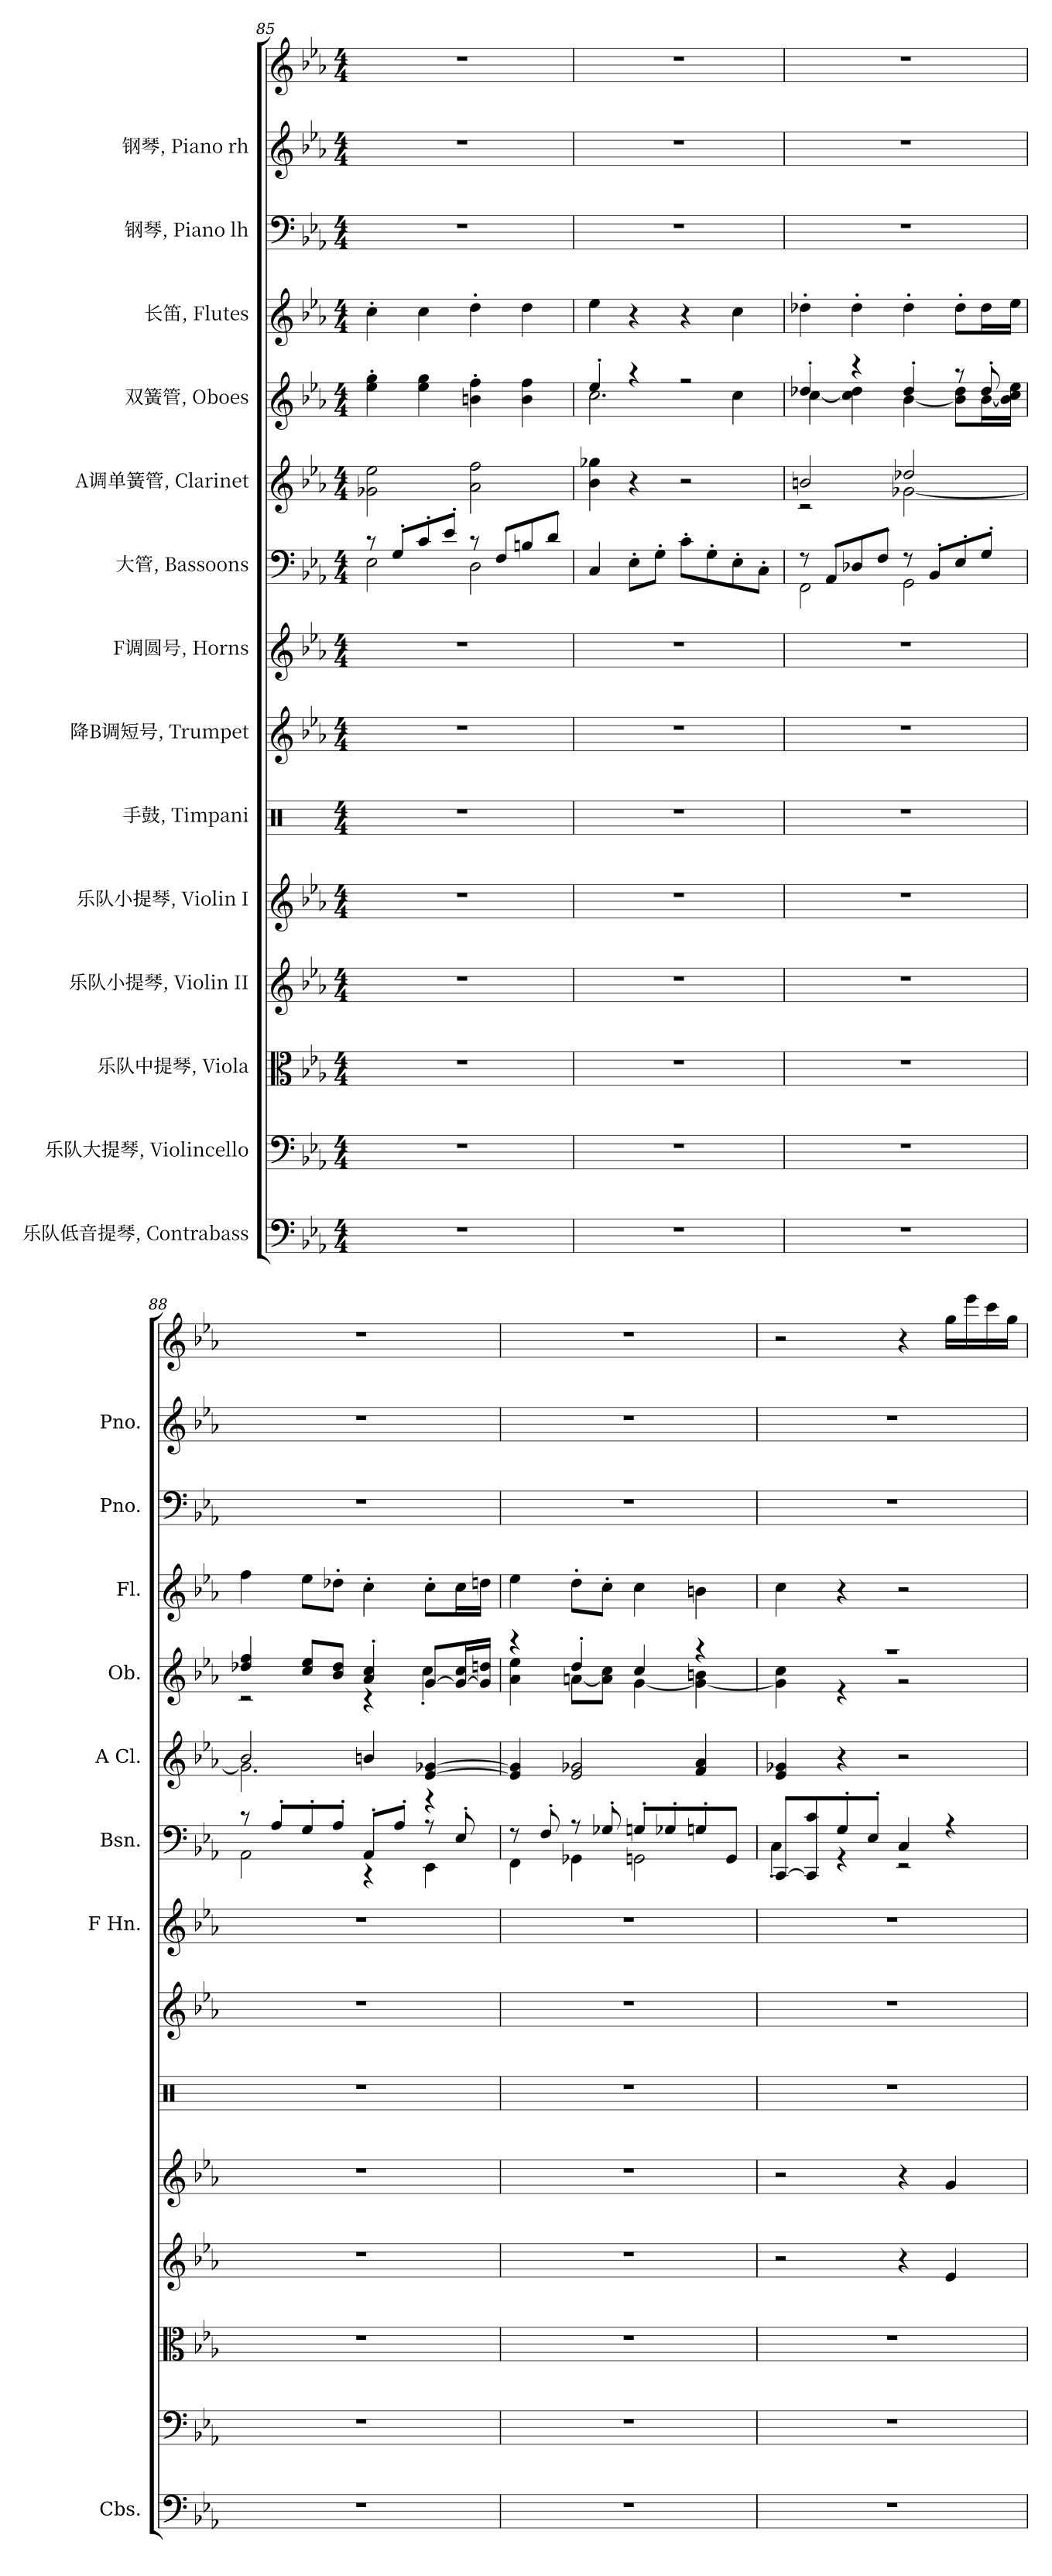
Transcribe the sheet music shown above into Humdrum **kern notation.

**kern	**kern	**kern	**kern	**kern	**kern	**kern	**kern	**kern	**kern	**kern	**kern	**kern	**kern	**kern
*part14	*part13	*part12	*part11	*part10	*part9	*part8	*part7	*part6	*part5	*part4	*part3	*part2	*part1	*part1
*staff15	*staff14	*staff13	*staff12	*staff11	*staff10	*staff9	*staff8	*staff7	*staff6	*staff5	*staff4	*staff3	*staff2	*staff1
*I"乐队低音提琴, Contrabass	*I"乐队大提琴, Violincello	*I"乐队中提琴, Viola	*I"乐队小提琴, Violin II	*I"乐队小提琴, Violin I	*I"手鼓, Timpani	*I"降B调短号, Trumpet	*I"F调圆号, Horns	*I"大管, Bassoons	*I"A调单簧管, Clarinet	*I"双簧管, Oboes	*I"长笛, Flutes	*I"钢琴, Piano lh	*I"钢琴, Piano rh	*
*I'Cbs.	*	*	*	*	*	*	*I'F Hn.	*I'Bsn.	*I'A Cl.	*I'Ob.	*I'Fl.	*I'Pno.	*I'Pno.	*
!!LO:PB:g=z
*clefF4	*clefF4	*clefC3	*clefG2	*clefG2	*clefX	*clefG2	*clefG2	*clefF4	*clefG2	*clefG2	*clefG2	*clefF4	*clefG2	*clefG2
*ITrd7c12	*	*	*	*	*	*ITrd1c2	*ITrd4c7	*	*ITrd2c3	*	*	*	*	*
*k[b-e-a-]	*k[b-e-a-]	*k[b-e-a-]	*k[b-e-a-]	*k[b-e-a-]	*k[]	*k[b-e-a-d-g-]	*k[b-e-a-d-]	*k[b-e-a-]	*k[]	*k[b-e-a-]	*k[b-e-a-]	*k[b-e-a-]	*k[b-e-a-]	*k[b-e-a-]
*M4/4	*M4/4	*M4/4	*M4/4	*M4/4	*M4/4	*M4/4	*M4/4	*M4/4	*M4/4	*M4/4	*M4/4	*M4/4	*M4/4	*M4/4
=85	=85	=85	=85	=85	=85	=85	=85	=85	=85	=85	=85	=85	=85	=85
*	*	*	*	*	*	*	*	*^	*	*	*	*	*	*
1r	1r	1r	1r	1r	1r	1r	1r	8r	2E-\	2e-X\ 2cc\	4ee-\' 4gg\'	4cc'\	1r	1r	1r
.	.	.	.	.	.	.	.	8G'/L	.	.	.	.	.	.	.
.	.	.	.	.	.	.	.	8c'/	.	.	4ee-\ 4gg\	4cc\	.	.	.
.	.	.	.	.	.	.	.	8e-'/J	.	.	.	.	.	.	.
.	.	.	.	.	.	.	.	8r	2D\	2f\ 2dd\	4bn\' 4ff\'	4dd'\	.	.	.
.	.	.	.	.	.	.	.	8F'/L	.	.	.	.	.	.	.
.	.	.	.	.	.	.	.	8Bn'/	.	.	4b\ 4ff\	4dd\	.	.	.
.	.	.	.	.	.	.	.	8d'/J	.	.	.	.	.	.	.
*	*	*	*	*	*	*	*	*v	*v	*	*	*	*	*	*
=86	=86	=86	=86	=86	=86	=86	=86	=86	=86	=86	=86	=86	=86	=86
*	*	*	*	*	*	*	*	*	*	*^	*	*	*	*
1r	1r	1r	1r	1r	1r	1r	1r	4C/	4g\ 4ee-X\	4ee-'/	2.cc\	4ee-\	1r	1r	1r
.	.	.	.	.	.	.	.	8E-'\L	4r	4r	.	4r	.	.	.
.	.	.	.	.	.	.	.	8G'\J	.	.	.	.	.	.	.
.	.	.	.	.	.	.	.	8c'\L	2r	2r	.	4r	.	.	.
.	.	.	.	.	.	.	.	8G'\	.	.	.	.	.	.	.
.	.	.	.	.	.	.	.	8E-'\	.	.	4cc\	4cc\	.	.	.
.	.	.	.	.	.	.	.	8C'\J	.	.	.	.	.	.	.
=87	=87	=87	=87	=87	=87	=87	=87	=87	=87	=87	=87	=87	=87	=87	=87
*	*	*	*	*	*	*	*	*^	*^	*	*	*	*	*	*
1r	1r	1r	1r	1r	1r	1r	1r	8r	2FF\	2g#X/	2r	4dd-X'/	[4cc\	4dd-X'\	1r	1r	1r
.	.	.	.	.	.	.	.	8AA-'/L	.	.	.	.	.	.	.	.	.
.	.	.	.	.	.	.	.	8D-X'/	.	.	.	4r	4cc\] 4dd-\	4dd-'\	.	.	.
.	.	.	.	.	.	.	.	8F'/J	.	.	.	.	.	.	.	.	.
.	.	.	.	.	.	.	.	8r	2GG\	2b-X/	[2e-X\	4dd-'/	[4b-\	4dd-'\	.	.	.
.	.	.	.	.	.	.	.	8BB-'/L	.	.	.	.	.	.	.	.	.
.	.	.	.	.	.	.	.	8E-'/	.	.	.	8r	8b-\] 8dd-\L	8dd-'\L	.	.	.
.	.	.	.	.	.	.	.	8G'/J	.	.	.	8dd-'/	[16b-\L	16dd-\L	.	.	.
.	.	.	.	.	.	.	.	.	.	.	.	.	16b-\] 16cc\ 16ee-\JJ	16ee-\JJ	.	.	.
!!LO:PB:g=z
=88	=88	=88	=88	=88	=88	=88	=88	=88	=88	=88	=88	=88	=88	=88	=88	=88	=88
1r	1r	1r	1r	1r	1r	1r	1r	8r	2AA-\	2g/	2.e-\]	4dd-X/ 4ff/	2r	4ff\	1r	1r	1r
.	.	.	.	.	.	.	.	8A-'/L	.	.	.	.	.	.	.	.	.
.	.	.	.	.	.	.	.	8G'/	.	.	.	8cc/ 8ee-/L	.	8ee-\L	.	.	.
.	.	.	.	.	.	.	.	8A-'/J	.	.	.	8b-/ 8dd-/J	.	8dd-X'\J	.	.	.
.	.	.	.	.	.	.	.	8AA-'/L	4r	4g#X/	.	4a-/' 4cc/'	4r	4cc'\	.	.	.
.	.	.	.	.	.	.	.	8A-'/J	.	.	.	.	.	.	.	.	.
.	.	.	.	.	.	.	.	8r	4EE-\	[4c/ [4e-X/	4r	[8g/L	4cc'\	8cc'\L	.	.	.
.	.	.	.	.	.	.	.	8E-'/	.	.	.	16g/_ 16cc/L	.	16cc\L	.	.	.
.	.	.	.	.	.	.	.	.	.	.	.	16g/] 16ddn/JJ	.	16ddn\JJ	.	.	.
*	*	*	*	*	*	*	*	*	*	*v	*v	*	*	*	*	*	*
=89	=89	=89	=89	=89	=89	=89	=89	=89	=89	=89	=89	=89	=89	=89	=89	=89
1r	1r	1r	1r	1r	1r	1r	1r	8r	4FF\	4c/] 4e-/]	4r	4a-\ 4ee-\	4ee-\	1r	1r	1r
.	.	.	.	.	.	.	.	8F'/	.	.	.	.	.	.	.	.
.	.	.	.	.	.	.	.	8r	4GG-X\	2c/ 2e-X/	4dd'/	[8an\L	8dd'\L	.	.	.
.	.	.	.	.	.	.	.	8G-X'/	.	.	.	8a\] 8cc\J	8cc'\J	.	.	.
.	.	.	.	.	.	.	.	8Gn'/L	2GGn\	.	4cc/	[4g\	4cc\	.	.	.
.	.	.	.	.	.	.	.	8G-X'/	.	.	.	.	.	.	.	.
.	.	.	.	.	.	.	.	8Gn'/	.	4d/ 4f/	4r	4g\_ 4bn\	4bn\	.	.	.
.	.	.	.	.	.	.	.	8GG/J	.	.	.	.	.	.	.	.
=90	=90	=90	=90	=90	=90	=90	=90	=90	=90	=90	=90	=90	=90	=90	=90	=90
1r	1r	1r	2r	2r	1r	1r	1r	[8CC/L	4C'\	4c/ 4e-X/	1r	4g\] 4cc\	4cc\	1r	1r	2r
.	.	.	.	.	.	.	.	8CC/] 8c/	.	.	.	.	.	.	.	.
.	.	.	.	.	.	.	.	8G'/	4r	4r	.	4r	4r	.	.	.
.	.	.	.	.	.	.	.	8E-'/J	.	.	.	.	.	.	.	.
.	.	.	4r	4r	.	.	.	4C/	2r	2r	.	2r	2r	.	.	4r
.	.	.	4e-/	4g/	.	.	.	4r	.	.	.	.	.	.	.	16gg\LL
.	.	.	.	.	.	.	.	.	.	.	.	.	.	.	.	16eee-\
.	.	.	.	.	.	.	.	.	.	.	.	.	.	.	.	16ccc\
.	.	.	.	.	.	.	.	.	.	.	.	.	.	.	.	16gg\JJ
*	*	*	*	*	*	*	*	*v	*v	*	*v	*v	*	*	*	*
=	=	=	=	=	=	=	=	=	=	=	=	=	=	=
*-	*-	*-	*-	*-	*-	*-	*-	*-	*-	*-	*-	*-	*-	*-
